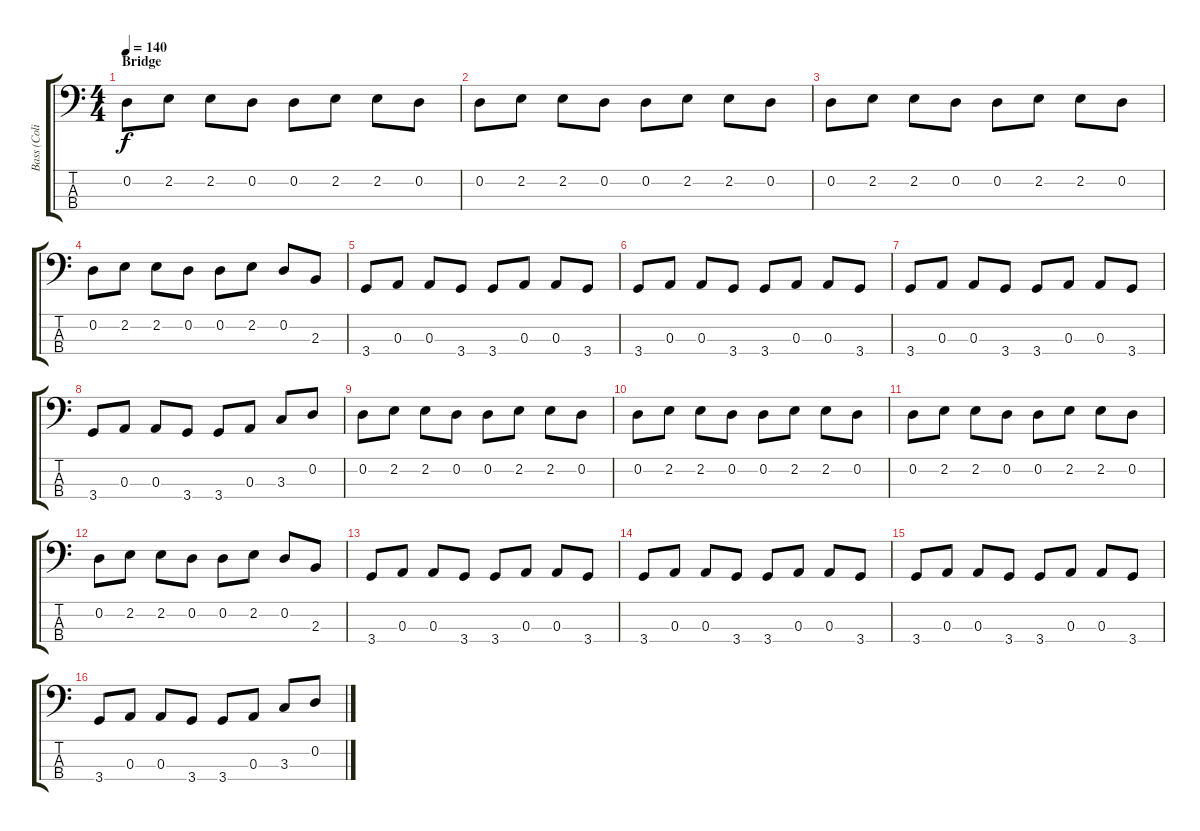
\track ("Bass (Colin GreenWood)" "Bass (Coli") {instrument electricbassfinger}
\staff {score tabs}
\tuning (G2 D2 A1 E1) {hide}
\ts (4 4)
\section ("" "Bridge")
\tempo 140
\clef f4
\ks c
0.2.8{dy f} 2.2.8 2.2.8 0.2.8 0.2.8 2.2.8 2.2.8 0.2.8 |
0.2.8 2.2.8 2.2.8 0.2.8 0.2.8 2.2.8 2.2.8 0.2.8 |
0.2.8 2.2.8 2.2.8 0.2.8 0.2.8 2.2.8 2.2.8 0.2.8 |
0.2.8 2.2.8 2.2.8 0.2.8 0.2.8 2.2.8 0.2.8 2.3.8 |
3.4.8 0.3.8 0.3.8 3.4.8 3.4.8 0.3.8 0.3.8 3.4.8 |
3.4.8 0.3.8 0.3.8 3.4.8 3.4.8 0.3.8 0.3.8 3.4.8 |
3.4.8 0.3.8 0.3.8 3.4.8 3.4.8 0.3.8 0.3.8 3.4.8 |
3.4.8 0.3.8 0.3.8 3.4.8 3.4.8 0.3.8 3.3.8 0.2.8 |
0.2.8 2.2.8 2.2.8 0.2.8 0.2.8 2.2.8 2.2.8 0.2.8 |
0.2.8 2.2.8 2.2.8 0.2.8 0.2.8 2.2.8 2.2.8 0.2.8 |
0.2.8 2.2.8 2.2.8 0.2.8 0.2.8 2.2.8 2.2.8 0.2.8 |
0.2.8 2.2.8 2.2.8 0.2.8 0.2.8 2.2.8 0.2.8 2.3.8 |
3.4.8 0.3.8 0.3.8 3.4.8 3.4.8 0.3.8 0.3.8 3.4.8 |
3.4.8 0.3.8 0.3.8 3.4.8 3.4.8 0.3.8 0.3.8 3.4.8 |
3.4.8 0.3.8 0.3.8 3.4.8 3.4.8 0.3.8 0.3.8 3.4.8 |
3.4.8 0.3.8 0.3.8 3.4.8 3.4.8 0.3.8 3.3.8 0.2.8
